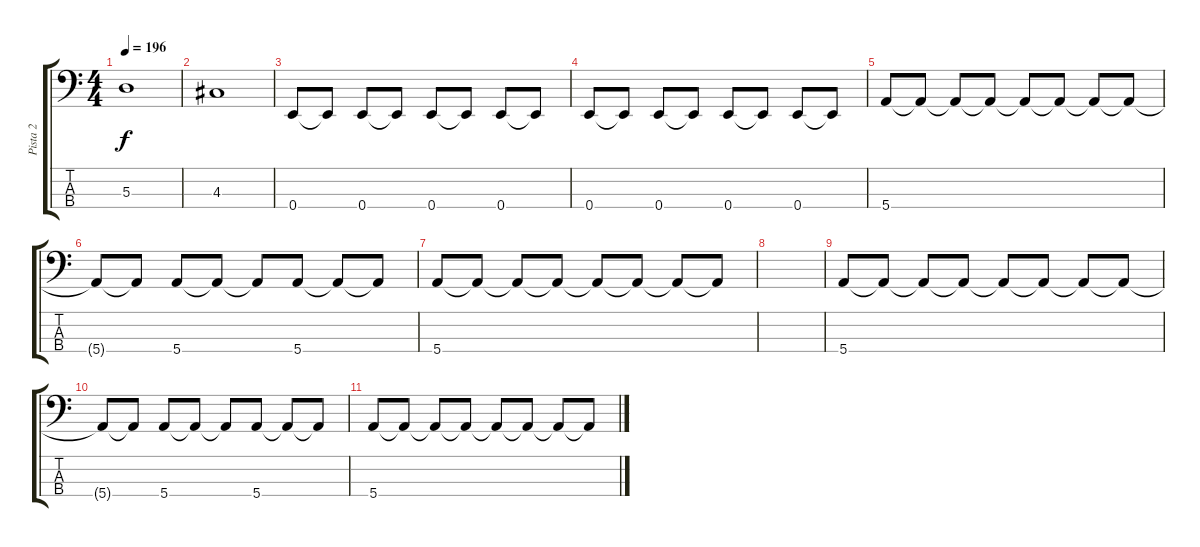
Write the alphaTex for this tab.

\track ("Pista 2" "Pista 2") {instrument electricbasspick}
\staff {score tabs}
\tuning (G2 D2 A1 E1) {hide}
\ts (4 4)
\tempo 196
\clef f4
\ks c
5.3.1{dy f} |
4.3.1 |
0.4.8 0.4{t}.8 0.4.8 0.4{t}.8 0.4.8 0.4{t}.8 0.4.8 0.4{t}.8 |
0.4.8 0.4{t}.8 0.4.8 0.4{t}.8 0.4.8 0.4{t}.8 0.4.8 0.4{t}.8 |
5.4.8 5.4{t}.8 5.4{t}.8 5.4{t}.8 5.4{t}.8 5.4{t}.8 5.4{t}.8 5.4{t}.8 |
5.4{t}.8 5.4{t}.8 5.4.8 5.4{t}.8 5.4{t}.8 5.4.8 5.4{t}.8 5.4{t}.8 |
5.4.8 5.4{t}.8 5.4{t}.8 5.4{t}.8 5.4{t}.8 5.4{t}.8 5.4{t}.8 5.4{t}.8 |
|
5.4.8 5.4{t}.8 5.4{t}.8 5.4{t}.8 5.4{t}.8 5.4{t}.8 5.4{t}.8 5.4{t}.8 |
5.4{t}.8 5.4{t}.8 5.4.8 5.4{t}.8 5.4{t}.8 5.4.8 5.4{t}.8 5.4{t}.8 |
5.4.8 5.4{t}.8 5.4{t}.8 5.4{t}.8 5.4{t}.8 5.4{t}.8 5.4{t}.8 5.4{t}.8
